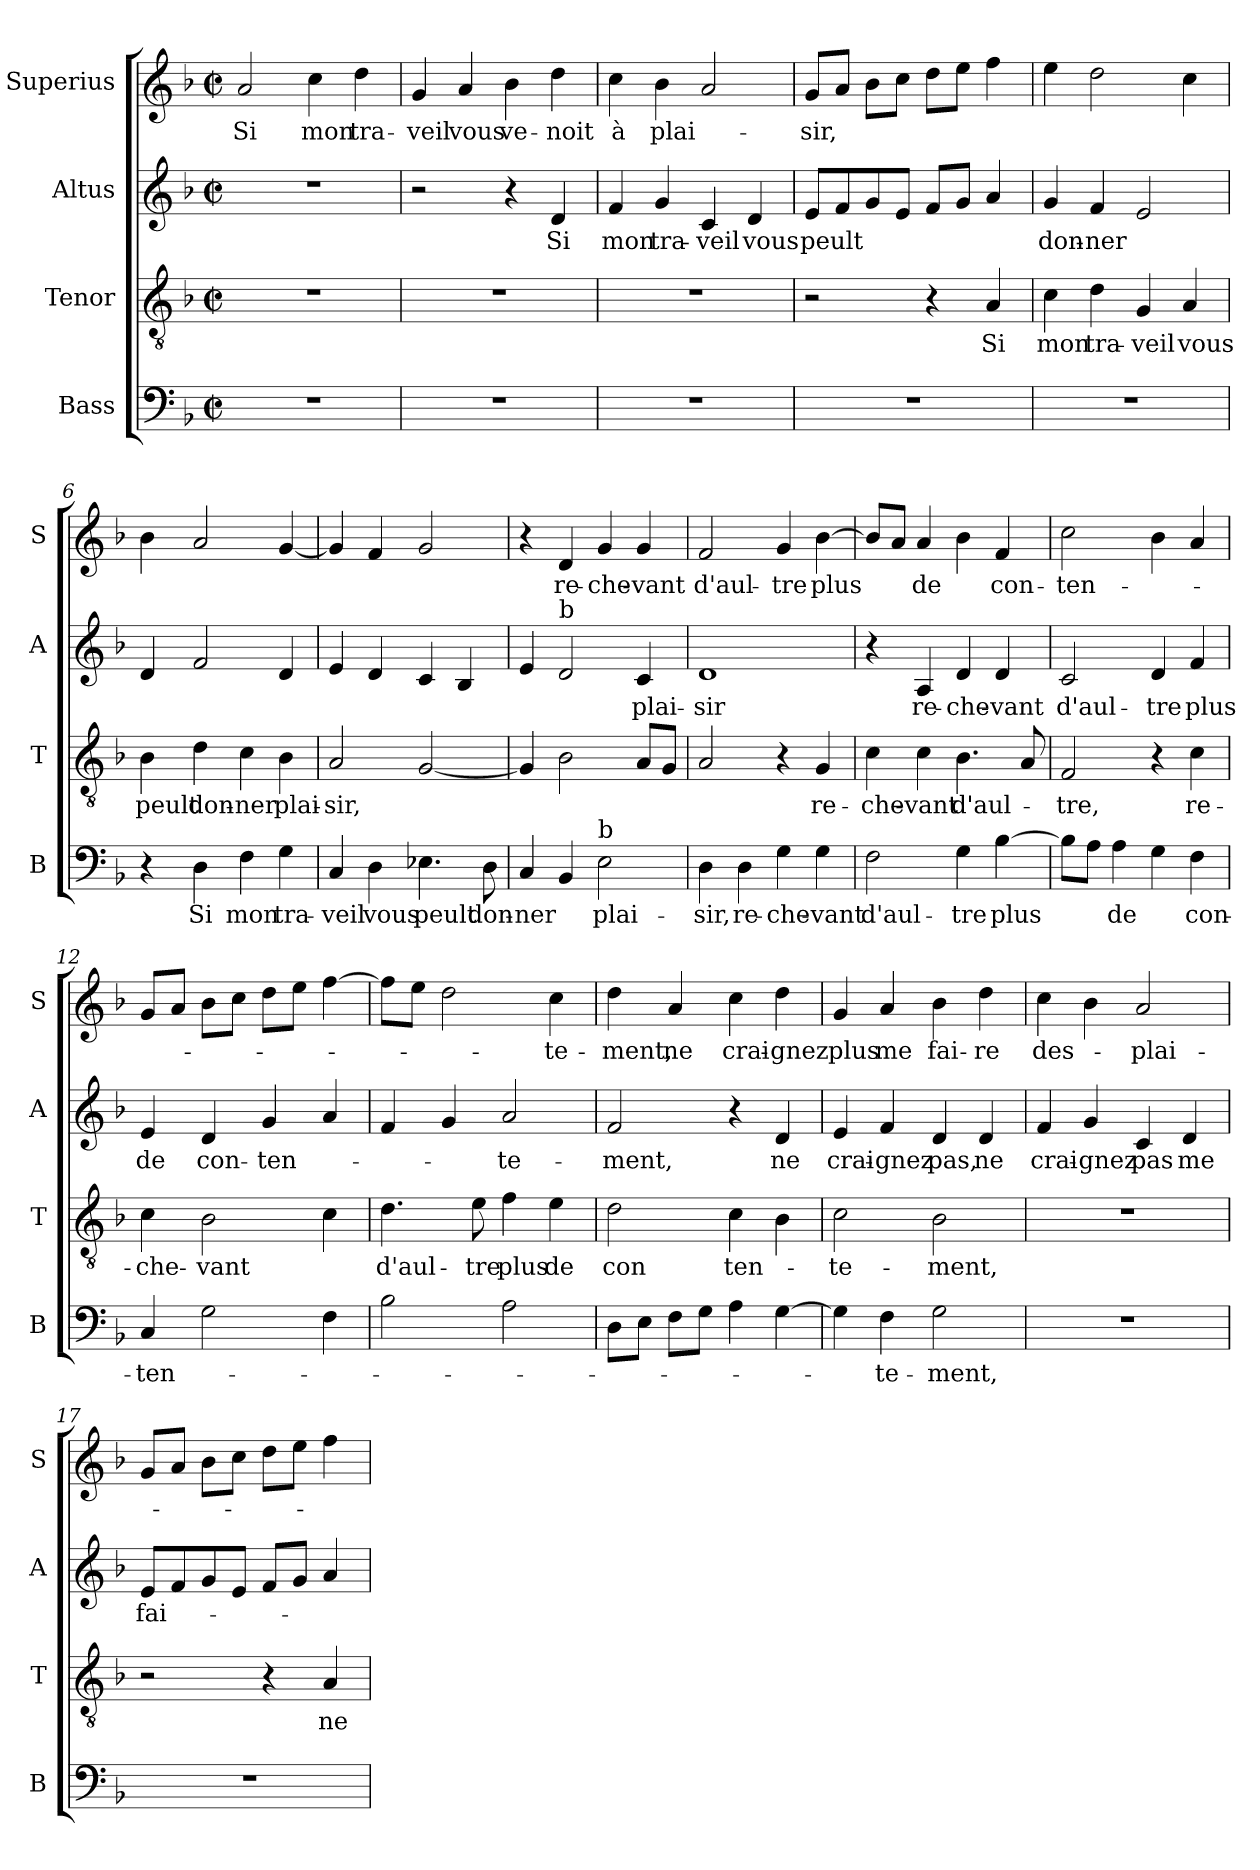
**kern	**text	**kern	**text	**kern	**text	**kern	**text
*part4	*part4	*part3	*part3	*part2	*part2	*part1	*part1
*staff4	*staff4	*staff3	*staff3	*staff2	*staff2	*staff1	*staff1
*I"Bass	*	*I"Tenor	*	*I"Altus	*	*I"Superius	*
*I'B	*	*I'T	*	*I'A	*	*I'S	*
*clefF4	*	*clefGv2	*	*clefG2	*	*clefG2	*
*k[b-]	*	*k[b-]	*	*k[b-]	*	*k[b-]	*
*F:	*	*F:	*	*F:	*	*F:	*
*M2/2	*	*M2/2	*	*M2/2	*	*M2/2	*
*met(c|)	*	*met(c|)	*	*met(c|)	*	*met(c|)	*
=1	=1	=1	=1	=1	=1	=1	=1
1r	.	1r	.	1r	.	2a/	Si
.	.	.	.	.	.	4cc\	mon
.	.	.	.	.	.	4dd\	tra-
=2	=2	=2	=2	=2	=2	=2	=2
1r	.	1r	.	2r	.	4g/	-veil
.	.	.	.	.	.	4a/	vous
.	.	.	.	4r	.	4b-\	ve-
.	.	.	.	4d/	Si	4dd\	-noit
=3	=3	=3	=3	=3	=3	=3	=3
1r	.	1r	.	4f/	mon	4cc\	à
.	.	.	.	4g/	tra-	4b-\	plai-
.	.	.	.	4c/	-veil	2a/	.
.	.	.	.	4d/	vous	.	.
=4	=4	=4	=4	=4	=4	=4	=4
1r	.	2r	.	8e/L	peult	8g/L	-sir,
.	.	.	.	8f/	.	8a/J	.
.	.	.	.	8g/	.	8b-\L	.
.	.	.	.	8e/J	.	8cc\J	.
.	.	4r	.	8f/L	.	8dd\L	.
.	.	.	.	8g/J	.	8ee\J	.
.	.	4A/	Si	4a/	.	4ff\	.
=5	=5	=5	=5	=5	=5	=5	=5
1r	.	4c\	mon	4g/	don-	4ee\	.
.	.	4d\	tra-	4f/	-ner	2dd\	.
.	.	4G/	-veil	2e/	.	.	.
.	.	4A/	vous	.	.	4cc\	.
!!LO:LB:g=z
=6	=6	=6	=6	=6	=6	=6	=6
4r	.	4B-\	peult	4d/	.	4b-\	.
4D\	Si	4d\	don-	2f/	.	2a/	.
4F\	mon	4c\	-ner	.	.	.	.
4G\	tra-	4B-\	plai-	4d/	.	[4g/	.
=7	=7	=7	=7	=7	=7	=7	=7
4C/	-veil	2A/	-sir,	4e/	.	4g/]	.
4D\	vous	.	.	4d/	.	4f/	.
4.E-X\	peult	[2G/	.	4c/	.	2g/	.
.	.	.	.	4B-/	.	.	.
8D\	don-	.	.	.	.	.	.
=8	=8	=8	=8	=8	=8	=8	=8
4C/	-ner	4G/]	.	4e/	.	4r	.
!	!	!	!	!LO:TX:a:t=b	!	!	!
4BB-/	.	2B-\	.	2d/	.	4d/	re-
!LO:TX:a:t=b	!	!	!	!	!	!	!
2E\	plai-	.	.	.	.	4g/	-che-
.	.	8A/L	.	4c/	plai-	4g/	-vant
.	.	8G/J	.	.	.	.	.
=9	=9	=9	=9	=9	=9	=9	=9
4D\	-sir,	2A/	.	1d	-sir	2f/	d'aul-
4D\	re-	.	.	.	.	.	.
4G\	-che-	4r	.	.	.	4g/	-tre
4G\	-vant	4G/	re-	.	.	[4b-\	plus
=10	=10	=10	=10	=10	=10	=10	=10
2F\	d'aul-	4c\	-che-	4r	.	8b-/L]	.
.	.	.	.	.	.	8a/J	.
.	.	4c\	-vant	4A/	re-	4a/	de
4G\	-tre	4.B-\	d'aul-	4d/	-che-	4b-\	.
[4B-\	plus	.	.	4d/	-vant	4f/	con-
.	.	8A/	.	.	.	.	.
!!LO:LB:g=z
=11	=11	=11	=11	=11	=11	=11	=11
8B-\L]	.	2F/	-tre,	2c/	d'aul-	2cc\	-ten-
8A\J	.	.	.	.	.	.	.
4A\	de	.	.	.	.	.	.
4G\	.	4r	.	4d/	-tre	4b-\	.
4F\	con-	4c\	re-	4f/	plus	4a/	.
=12	=12	=12	=12	=12	=12	=12	=12
4C/	-ten-	4c\	-che-	4e/	de	8g/L	.
.	.	.	.	.	.	8a/J	.
2G\	.	2B-\	-vant	4d/	con-	8b-\L	.
.	.	.	.	.	.	8cc\J	.
.	.	.	.	4g/	-ten-	8dd\L	.
.	.	.	.	.	.	8ee\J	.
4F\	.	4c\	.	4a/	.	[4ff\	.
=13	=13	=13	=13	=13	=13	=13	=13
2B-\	.	4.d\	d'aul-	4f/	.	8ff\L]	.
.	.	.	.	.	.	8ee\J	.
.	.	.	.	4g/	.	2dd\	.
.	.	8e\	-tre	.	.	.	.
2A\	.	4f\	plus	2a/	-te-	.	.
.	.	4e\	de	.	.	4cc\	-te-
=14	=14	=14	=14	=14	=14	=14	=14
8D\L	.	2d\	con	2f/	-ment,	4dd\	-ment,
8E\J	.	.	.	.	.	.	.
8F\L	.	.	.	.	.	4a/	ne
8G\J	.	.	.	.	.	.	.
4A\	.	4c\	ten-	4r	.	4cc\	crai-
[4G\	.	4B-\	.	4d/	ne	4dd\	-gnez
=15	=15	=15	=15	=15	=15	=15	=15
4G\]	.	2c\	-te-	4e/	crai-	4g/	plus
4F\	-te-	.	.	4f/	-gnez	4a/	me
2G\	-ment,	2B-\	-ment,	4d/	pas,	4b-\	fai-
.	.	.	.	4d/	ne	4dd\	-re
!!LO:PB:g=z
=16	=16	=16	=16	=16	=16	=16	=16
1r	.	1r	.	4f/	crai-	4cc\	des-
.	.	.	.	4g/	-gnez	4b-\	.
.	.	.	.	4c/	pas	2a/	-plai-
.	.	.	.	4d/	me	.	.
=17	=17	=17	=17	=17	=17	=17	=17
1r	.	2r	.	8e/L	fai-	8g/L	.
.	.	.	.	8f/	.	8a/J	.
.	.	.	.	8g/	.	8b-\L	.
.	.	.	.	8e/J	.	8cc\J	.
.	.	4r	.	8f/L	.	8dd\L	.
.	.	.	.	8g/J	.	8ee\J	.
.	.	4A/	ne	4a/	.	4ff\	.
=	=	=	=	=	=	=	=
*-	*-	*-	*-	*-	*-	*-	*-
